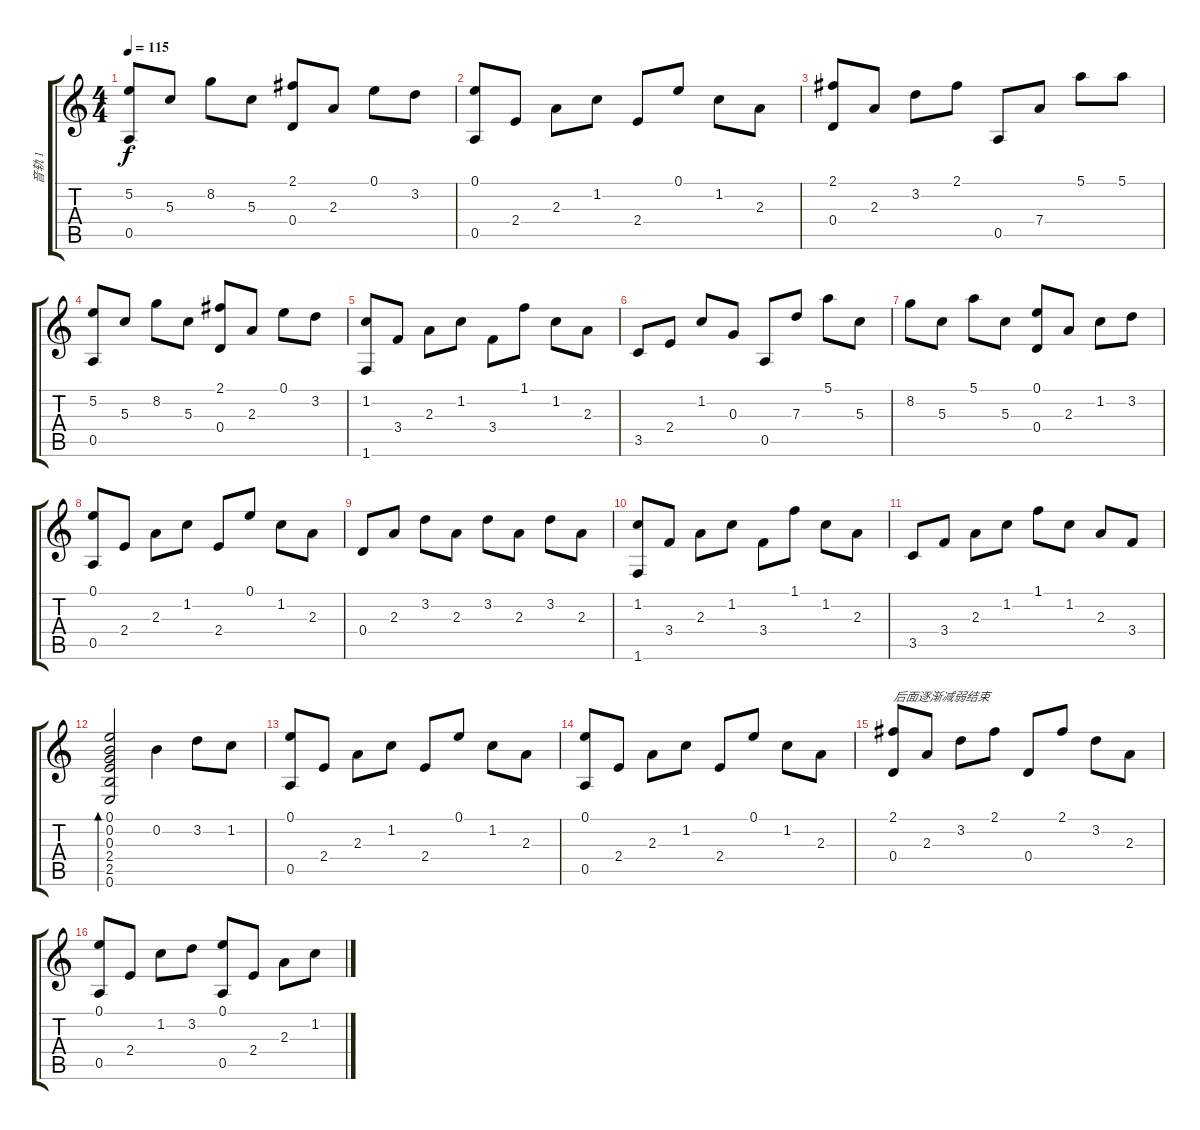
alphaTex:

\track ("音轨 1" "音轨 1") {instrument acousticguitarsteel}
\staff {score tabs}
\tuning (E4 B3 G3 D3 A2 E2) {hide}
\ts (4 4)
\tempo 115
\clef g2
\ks c
(5.2 0.5).8{dy f} 5.3.8 8.2.8 5.3.8 (2.1 0.4).8 2.3.8 0.1.8 3.2.8 |
(0.1 0.5).8 2.4.8 2.3.8 1.2.8 2.4.8 0.1.8 1.2.8 2.3.8 |
(2.1 0.4).8 2.3.8 3.2.8 2.1.8 0.5.8 7.4.8 5.1.8 5.1.8 |
(5.2 0.5).8 5.3.8 8.2.8 5.3.8 (2.1 0.4).8 2.3.8 0.1.8 3.2.8 |
(1.2 1.6).8 3.4.8 2.3.8 1.2.8 3.4.8 1.1.8 1.2.8 2.3.8 |
3.5.8 2.4.8 1.2.8 0.3.8 0.5.8 7.3.8 5.1.8 5.3.8 |
8.2.8 5.3.8 5.1.8 5.3.8 (0.1 0.4).8 2.3.8 1.2.8 3.2.8 |
(0.1 0.5).8 2.4.8 2.3.8 1.2.8 2.4.8 0.1.8 1.2.8 2.3.8 |
0.4.8 2.3.8 3.2.8 2.3.8 3.2.8 2.3.8 3.2.8 2.3.8 |
(1.2 1.6).8 3.4.8 2.3.8 1.2.8 3.4.8 1.1.8 1.2.8 2.3.8 |
3.5.8 3.4.8 2.3.8 1.2.8 1.1.8 1.2.8 2.3.8 3.4.8 |
(0.1 0.2 0.3 2.4 2.5 0.6).2{bd 120} 0.2.4 3.2.8 1.2.8 |
(0.1 0.5).8 2.4.8 2.3.8 1.2.8 2.4.8 0.1.8 1.2.8 2.3.8 |
(0.1 0.5).8 2.4.8 2.3.8 1.2.8 2.4.8 0.1.8 1.2.8 2.3.8 |
(2.1 0.4).8{txt "后面逐渐减弱结束"} 2.3.8 3.2.8 2.1.8 0.4.8 2.1.8 3.2.8 2.3.8 |
(0.1 0.5).8 2.4.8 1.2.8 3.2.8 (0.1 0.5).8 2.4.8 2.3.8 1.2.8
